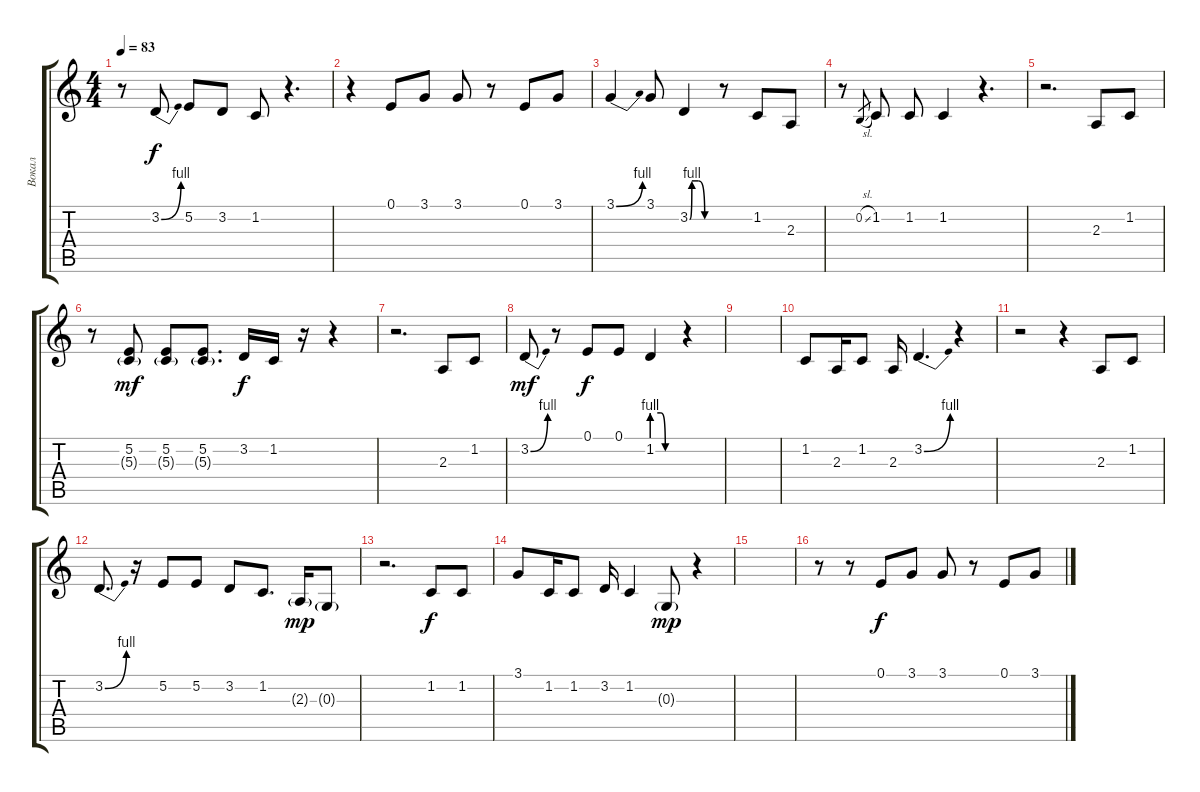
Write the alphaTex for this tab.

\track ("Вокал" "Вокал") {instrument clarinet}
\staff {score tabs}
\tuning (E4 B3 G3 D3 A2 E2) {hide}
\ts (4 4)
\tempo 83
\clef g2
\ks c
r.8{dy f} 3.2{be (bend 0 0 60 4)}.8 5.2.8 3.2.8 1.2.8 r.4{d} |
r.4 0.1.8 3.1.8 3.1.8 r.8 0.1.8 3.1.8 |
3.1{be (bend 0 0 60 4)}.4 3.1.8 3.2{be (custom 0 0 5 4 20 4 35 0 60 0)}.4 r.8 1.2.8 2.3.8 |
r.8 0.2{sl}.8{gr} 1.2.8 1.2.8 1.2.4 r.4{d} |
r.2{d} 2.3.8 1.2.8 |
r.8 (5.2 5.3{g}).8{dy mf} (5.2 5.3{g}).8 (5.2 5.3{g}).8{d} 3.2.16{dy f} 1.2.16 r.16 r.4 |
r.2{d} 2.3.8 1.2.8 |
3.2{be (bend 0 0 60 4)}.8{dy mf} r.8 0.1.8{dy f} 0.1.8 1.2{be (custom 0 4 20 4 30 0 60 0)}.4 r.4 |
|
1.2.8 2.3.16 1.2.8 2.3.16 3.2{be (bend 0 0 60 4)}.4{d} r.4 |
r.2 r.4 2.3.8 1.2.8 |
3.2{be (bend 0 0 60 4)}.8{d} r.16 5.2.8 5.2.8 3.2.8 1.2.8{d} 2.3{g}.16{dy mp} 0.3{g}.8 |
r.2{d} 1.2.8{dy f} 1.2.8 |
3.1.8 1.2.16 1.2.8 3.2.16 1.2.4 0.3{g}.8{dy mp} r.4 |
|
r.8 r.8 0.1.8{dy f} 3.1.8 3.1.8 r.8 0.1.8 3.1.8
